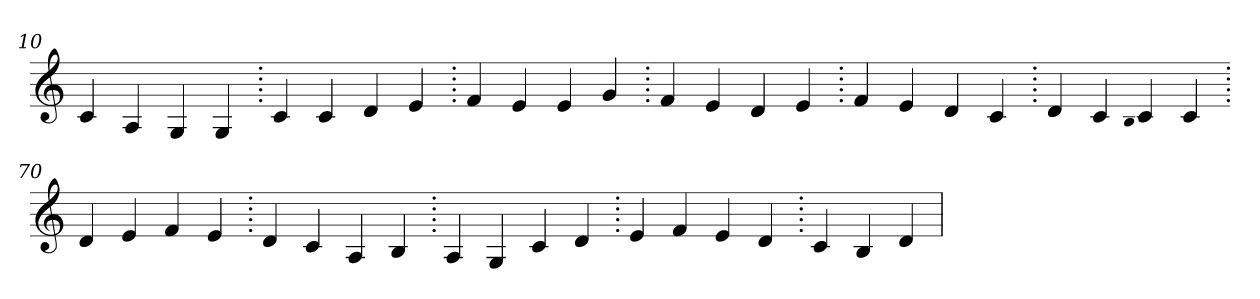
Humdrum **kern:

**kern
*part1
*staff1
*clefG2
=10.
4c
4A
4G
4G
=20.
4c
4c
4d
4e
=30.
4f
4e
4e
4g
=40.
4f
4e
4d
4e
=50.
4f
4e
4d
4c
=60.
4d
4c
qqB
4c
4c
=70.
4d
4e
4f
4e
=80.
4d
4c
4A
4B
=90.
4A
4G
4c
4d
=100.
4e
4f
4e
4d
=110.
4c
4B
4d
=
*-
